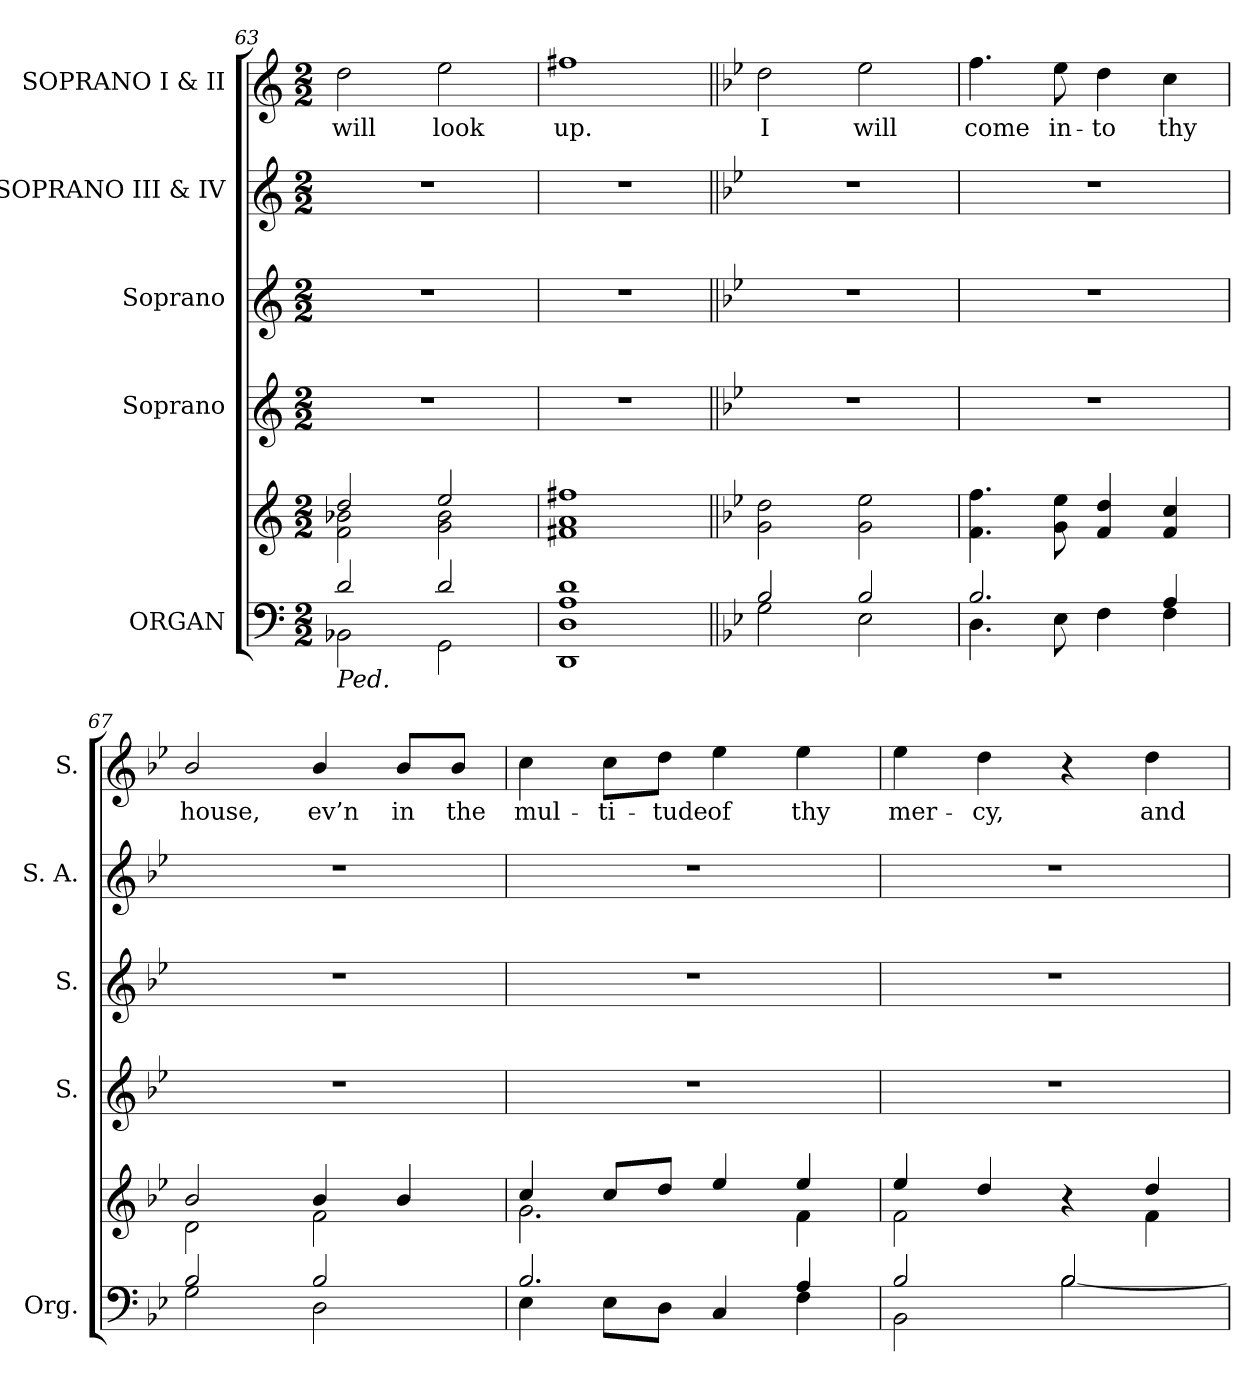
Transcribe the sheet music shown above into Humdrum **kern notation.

**kern	**kern	**kern	**kern	**kern	**kern	**text
*part5	*part5	*part4	*part3	*part2	*part1	*part1
*staff6	*staff5	*staff4	*staff3	*staff2	*staff1	*staff1
*I"ORGAN	*	*I"Soprano	*I"Soprano	*I"SOPRANO III & IV	*I"SOPRANO I & II	*
*I'Org.	*	*I'S.	*I'S.	*I'S. A.	*I'S.	*
*clefF4	*clefG2	*clefG2	*clefG2	*clefG2	*clefG2	*
*k[]	*k[]	*k[]	*k[]	*k[]	*k[]	*
*C:	*C:	*C:	*C:	*C:	*C:	*
*M2/2	*M2/2	*M2/2	*M2/2	*M2/2	*M2/2	*
=63	=63	=63	=63	=63	=63	=63
*^	*^	*	*	*	*	*
!LO:TX:b:i:t=Ped.	!	!	!	!	!	!	!	!
!	!	!	!	!	!	!	!	!LO:LY:b:color=#000000
2di/	2BB-i\	2ddi/	2fi\ 2b-i	1r	1r	1r	2ddi\	will
!	!	!	!	!	!	!	!	!LO:LY:b:color=#000000
2di/	2GGi\	2eei/	2gi\ 2b-i	.	.	.	2eei\	look
*	*	*v	*v	*	*	*	*	*
=64	=64	=64	=64	=64	=64	=64	=64
*	*	*^	*	*	*	*	*
!	!	!	!	!	!	!	!	!LO:LY:b:color=#000000
*	*	*v	*v	*	*	*	*	*
1Di 1Ai 1di	1DDi	1f#Xi 1ai 1ff#Xi	1r	1r	1r	1ff#Xi	up.
!!LO:LB:g=z
=65||	=65||	=65||	=65||	=65||	=65||	=65||	=65||
*k[b-e-]	*	*k[b-e-]	*k[b-e-]	*k[b-e-]	*k[b-e-]	*k[b-e-]	*
*B-:	*	*B-:	*B-:	*B-:	*B-:	*B-:	*
*	*	*	*	*	*	*MM120	*
!	!	!	!	!	!	!	!LO:LY:b:color=#000000
2B-i/	2Gi\	2gi\ 2ddi	1r	1r	1r	2ddi\	I
!	!	!	!	!	!	!	!LO:LY:b:color=#000000
2B-i/	2E-i\	2gi\ 2ee-i	.	.	.	2ee-i\	will
=66	=66	=66	=66	=66	=66	=66	=66
!	!	!	!	!	!	!	!LO:LY:b:color=#000000
2.B-i/	4.Di\	4.fi\ 4.ffi	1r	1r	1r	4.ffi\	come
!	!	!	!	!	!	!	!LO:LY:b:color=#000000
.	8E-i\	8gi\ 8ee-i	.	.	.	8ee-i\	in-
!	!	!	!	!	!	!	!LO:LY:b:color=#000000
.	4Fi\	4fi/ 4ddi	.	.	.	4ddi\	-to
!	!	!	!	!	!	!	!LO:LY:b:color=#000000
4Ai/	4Fi\	4fi/ 4cci	.	.	.	4cci\	thy
=67	=67	=67	=67	=67	=67	=67	=67
*	*	*^	*	*	*	*	*
!	!	!	!	!	!	!	!	!LO:LY:b:color=#000000
2B-i/	2Gi\	2b-i/	2di\	1r	1r	1r	2b-i/	house,
!	!	!	!	!	!	!	!	!LO:LY:b:color=#000000
2B-i/	2Di\	4b-i/	2fi\	.	.	.	4b-i/	ev’n
!	!	!	!	!	!	!	!	!LO:LY:b:color=#000000
.	.	4b-i/	.	.	.	.	8b-i/L	in
!	!	!	!	!	!	!	!	!LO:LY:b:color=#000000
.	.	.	.	.	.	.	8b-i/J	the
=68	=68	=68	=68	=68	=68	=68	=68	=68
!	!	!	!	!	!	!	!	!LO:LY:b:color=#000000
2.B-i/	4E-i\	4cci/	2.gi\	1r	1r	1r	4cci\	mul-
!	!	!	!	!	!	!	!	!LO:LY:b:color=#000000
.	8E-i\L	8cci/L	.	.	.	.	8cci\L	-ti-
!	!	!	!	!	!	!	!	!LO:LY:b:color=#000000
.	8Di\J	8ddi/J	.	.	.	.	8ddi\J	-tude
!	!	!	!	!	!	!	!	!LO:LY:b:color=#000000
.	4Ci/	4ee-i/	.	.	.	.	4ee-i\	of
!	!	!	!	!	!	!	!	!LO:LY:b:color=#000000
4Ai/	4Fi\	4ee-i/	4fi\	.	.	.	4ee-i\	thy
=69	=69	=69	=69	=69	=69	=69	=69	=69
!	!	!	!	!	!	!	!	!LO:LY:b:color=#000000
2B-i/	2BB-i\	4ee-i/	2fi\	1r	1r	1r	4ee-i\	mer-
!	!	!	!	!	!	!	!	!LO:LY:b:color=#000000
.	.	4ddi/	.	.	.	.	4ddi\	-cy,
2B-i/	[2B-i\	4r	4ryy	.	.	.	4r	.
!	!	!	!	!	!	!	!	!LO:LY:b:color=#000000
.	.	4ddi/	4fi\	.	.	.	4ddi\	and
*v	*v	*	*	*	*	*	*	*
*	*v	*v	*	*	*	*	*
=	=	=	=	=	=	=
*-	*-	*-	*-	*-	*-	*-
